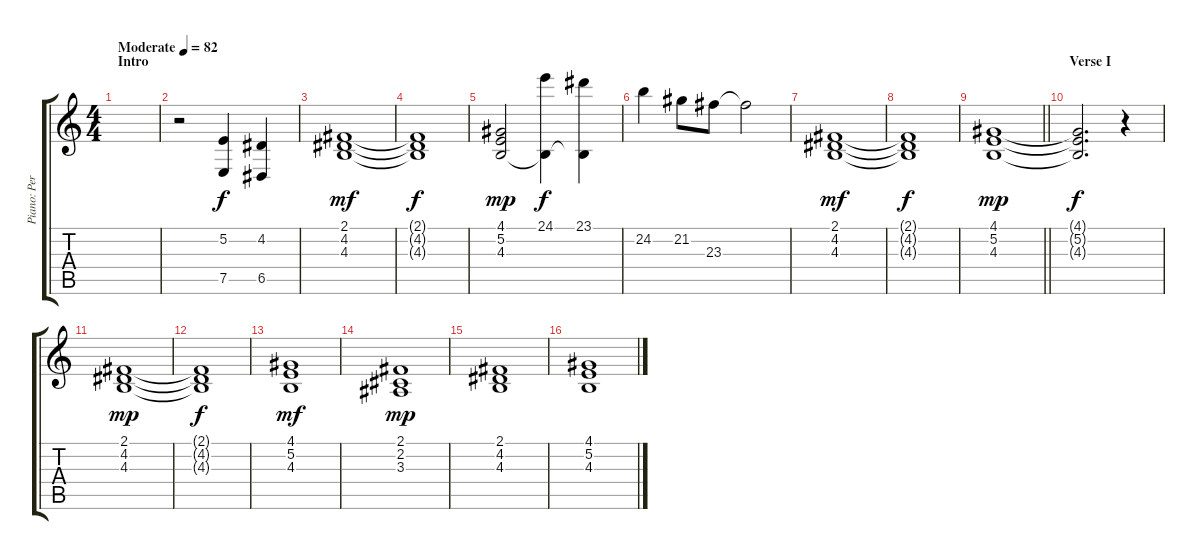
\track ("Piano: Per" "Piano: Per") {instrument brightacousticpiano}
\staff {score tabs}
\tuning (E4 B3 G3 D3 A2 E2) {hide}
\ts (4 4)
\section ("" "Intro")
\tempo (82 "Moderate")
\clef g2
\ks c
|
r.2 (5.2 7.5).4 (4.2 6.5).4 |
(2.1 4.2 4.3).1{dy mf} |
(2.1{t} 4.2{t} 4.3{t}).1{dy f} |
(4.1 5.2 4.3).2{dy mp} (24.1 4.3{t}).4{dy f} (23.1 4.3{t}).4 |
24.2.4 21.2.8 23.3.8 23.3{t}.2 |
(2.1 4.2 4.3).1{dy mf} |
(2.1{t} 4.2{t} 4.3{t}).1{dy f} |
\barLineRight lightlight
(4.1 5.2 4.3).1{dy mp} |
\section ("" "Verse I")
(4.1{t} 5.2{t} 4.3{t}).2{d dy f} r.4 |
(2.1 4.2 4.3).1{dy mp} |
(2.1{t} 4.2{t} 4.3{t}).1{dy f} |
(4.1 5.2 4.3).1{dy mf} |
(2.1 2.2 3.3).1{dy mp} |
(2.1 4.2 4.3).1 |
(4.1 5.2 4.3).1
